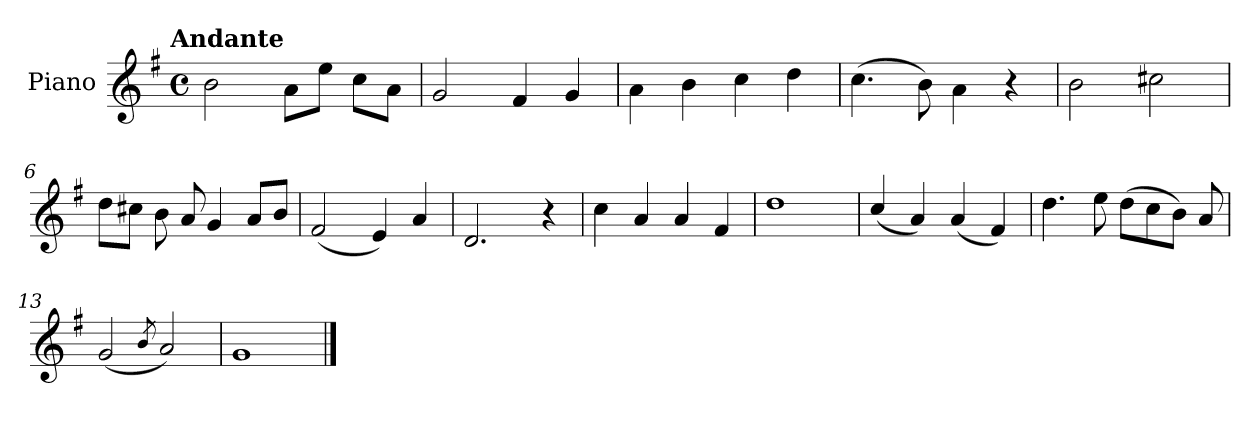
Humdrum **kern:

**kern
*part1
*staff1
*I"Piano
*I'Pno.
*clefG2
*k[f#]
!!LO:TX:omd:t=Andante
*M4/4
*met(c)
*MM92
=1
2b\
8a\L
8ee\J
8cc\L
8a\J
=2
2g/
4f#/
4g/
=3
4a\
4b\
4cc\
4dd\
=4
(>4.cc\
8b\)
4a\
4r
!!LO:LB:g=z
=5
2b\
2cc#X\
=6
8dd\L
8cc#X\J
8b\
8a/
4g/
8a/L
8b/J
=7
(<2f#/
4e/)
4a/
=8
2.d/
4r
=9
4cc\
4a/
4a/
4f#/
=10
1dd
!!LO:LB:g=z
=11
(<4cc/
4a/)
(<4a/
4f#/)
=12
4.dd\
8ee\
(>8dd\L
8cc\
8b\J)
8a/
=13
(<2g/
8qb/
2a/)
=14
1g
==
*-
